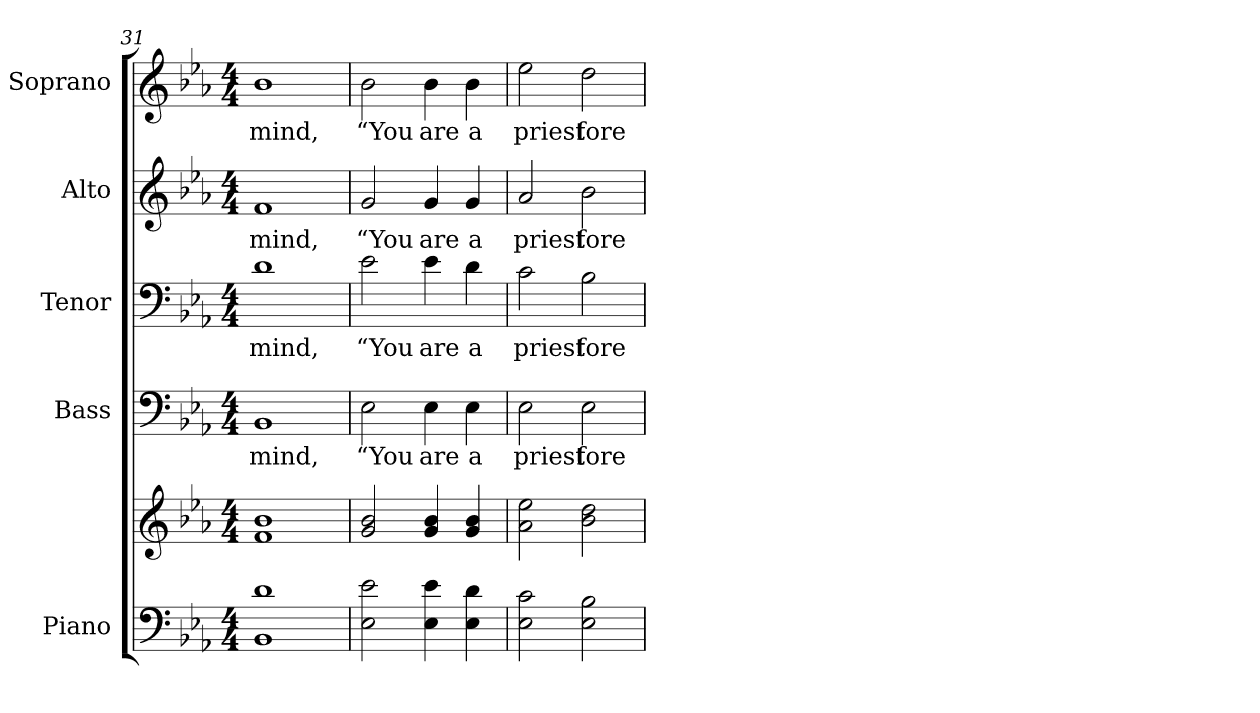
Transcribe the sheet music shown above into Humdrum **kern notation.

**kern	**kern	**kern	**text	**kern	**text	**kern	**text	**kern	**text
*part5	*part5	*part4	*part4	*part3	*part3	*part2	*part2	*part1	*part1
*staff6	*staff5	*staff4	*staff4	*staff3	*staff3	*staff2	*staff2	*staff1	*staff1
*I"Piano	*	*I"Bass	*	*I"Tenor	*	*I"Alto	*	*I"Soprano	*
*I'Pno.	*	*I'B.	*	*I'T.	*	*I'A.	*	*I'S.	*
!!LO:PB:g=z
*clefF4	*clefG2	*clefF4	*	*clefF4	*	*clefG2	*	*clefG2	*
*k[b-e-a-]	*k[b-e-a-]	*k[b-e-a-]	*	*k[b-e-a-]	*	*k[b-e-a-]	*	*k[b-e-a-]	*
*E-:	*E-:	*E-:	*	*E-:	*	*E-:	*	*E-:	*
*M4/4	*M4/4	*M4/4	*	*M4/4	*	*M4/4	*	*M4/4	*
=31	=31	=31	=31	=31	=31	=31	=31	=31	=31
!	!	!	!LO:LY:b:color=#000000	!	!	!	!	!	!
!	!	!	!	!	!LO:LY:b:color=#000000	!	!	!	!
!	!	!	!	!	!	!	!LO:LY:b:color=#000000	!	!
!	!	!	!	!	!	!	!	!	!LO:LY:b:color=#000000
1BB-i 1di	1fi 1b-i	1BB-i	mind,	1di	mind,	1fi	mind,	1b-i	mind,
=32	=32	=32	=32	=32	=32	=32	=32	=32	=32
!	!	!	!LO:LY:b:color=#000000	!	!	!	!	!	!
!	!	!	!	!	!LO:LY:b:color=#000000	!	!	!	!
!	!	!	!	!	!	!	!LO:LY:b:color=#000000	!	!
!	!	!	!	!	!	!	!	!	!LO:LY:b:color=#000000
2E-i\ 2e-i	2gi/ 2b-i	2E-i\	“You	2e-i\	“You	2gi/	“You	2b-i\	“You
!	!	!	!LO:LY:b:color=#000000	!	!	!	!	!	!
!	!	!	!	!	!LO:LY:b:color=#000000	!	!	!	!
!	!	!	!	!	!	!	!LO:LY:b:color=#000000	!	!
!	!	!	!	!	!	!	!	!	!LO:LY:b:color=#000000
4E-i\ 4e-i	4gi/ 4b-i	4E-i\	are	4e-i\	are	4gi/	are	4b-i\	are
!	!	!	!LO:LY:b:color=#000000	!	!	!	!	!	!
!	!	!	!	!	!LO:LY:b:color=#000000	!	!	!	!
!	!	!	!	!	!	!	!LO:LY:b:color=#000000	!	!
!	!	!	!	!	!	!	!	!	!LO:LY:b:color=#000000
4E-i\ 4di	4gi/ 4b-i	4E-i\	a	4di\	a	4gi/	a	4b-i\	a
=33	=33	=33	=33	=33	=33	=33	=33	=33	=33
!	!	!	!LO:LY:b:color=#000000	!	!	!	!	!	!
!	!	!	!	!	!LO:LY:b:color=#000000	!	!	!	!
!	!	!	!	!	!	!	!LO:LY:b:color=#000000	!	!
!	!	!	!	!	!	!	!	!	!LO:LY:b:color=#000000
2E-i\ 2ci	2a-i\ 2ee-i	2E-i\	priest	2ci\	priest	2a-i/	priest	2ee-i\	priest
!	!	!	!LO:LY:b:color=#000000	!	!	!	!	!	!
!	!	!	!	!	!LO:LY:b:color=#000000	!	!	!	!
!	!	!	!	!	!	!	!LO:LY:b:color=#000000	!	!
!	!	!	!	!	!	!	!	!	!LO:LY:b:color=#000000
2E-i\ 2B-i	2b-i\ 2ddi	2E-i\	fore	2B-i\	fore	2b-i\	fore	2ddi\	fore
=	=	=	=	=	=	=	=	=	=
*-	*-	*-	*-	*-	*-	*-	*-	*-	*-
